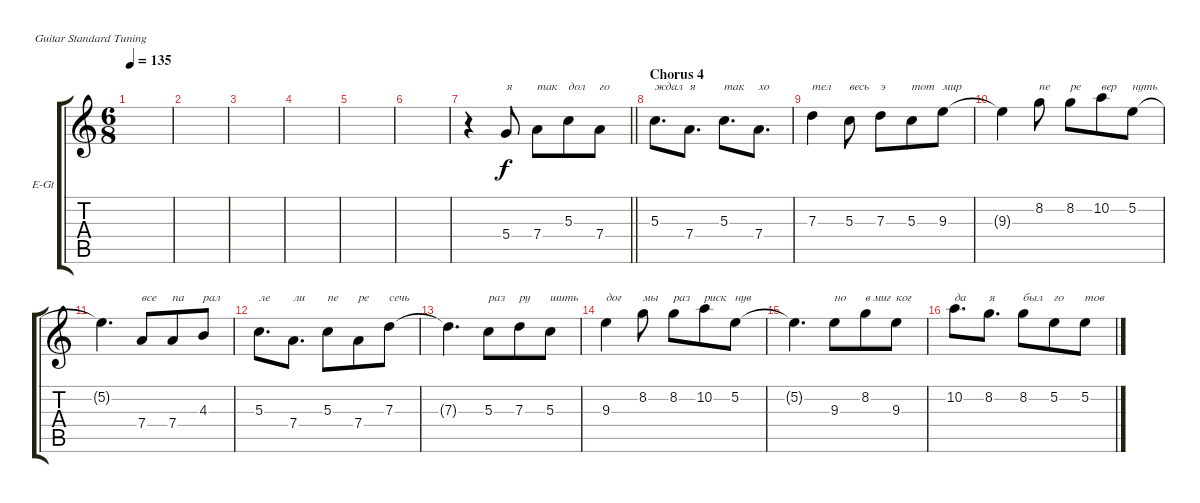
\bracketExtendMode groupsimilarinstruments
\firstSystemTrackNameOrientation horizontal
\otherSystemsTrackNameOrientation horizontal
\track ("vocal back 2 (Konstantin Bekrev)" "E-Gt") {instrument electricguitarclean}
\staff {score tabs}
\tuning (E4 B3 G3 D3 A2 E2)
\ts (6 8)
\tempo 135
\clef g2
\scale
0.333333
\ks aminor
|
\scale
0.333333 |
\scale
0.333333 |
\scale
0.333333 |
\scale
0.333333 |
\scale
0.333333 |
\scale
0.333333
\barLineRight lightlight
r.4 5.4.8{txt "я"} 7.4.8{txt "так"} 5.3.8{txt "дол"} 7.4.8{txt "го"} |
\section ("" "Chorus 4")
\scale
0.333333 5.3.8{d txt "ждал"} 7.4.8{d txt "я"} 5.3.8{d txt "так"} 7.4.8{d txt "хо"} |
\scale
0.333333 7.3.4{txt "тел"} 5.3.8{txt "весь"} 7.3.8{txt "э"} 5.3.8{txt "тот"} 9.3.8{txt "мир"} |
\scale
0.333333 9.3{t}.4 8.2.8{txt "пе"} 8.2.8{txt "ре"} 10.2.8{txt "вер"} 5.2.8{txt "нуть"} |
\scale
0.333333 5.2{t}.4{d} 7.4.8{txt "все"} 7.4.8{txt "па"} 4.3.8{txt "рал"} |
\scale
0.333333 5.3.8{d txt "ле"} 7.4.8{d txt "ли"} 5.3.8{txt "пе"} 7.4.8{txt "ре"} 7.3.8{txt "сечь"} |
\scale
0.333333 7.3{t}.4{d} 5.3.8{txt "раз"} 7.3.8{txt "ру"} 5.3.8{txt "шить"} |
\scale
0.333333 9.3.4{txt "дог"} 8.2.8{txt "мы"} 8.2.8{txt "раз"} 10.2.8{txt "риск"} 5.2.8{txt "нув"} |
\scale
0.333333 5.2{t}.4{d} 9.3.8{txt "но"} 8.2.8{txt "в миг"} 9.3.8{txt "ког"} |
\scale
0.333333 10.2.8{d txt "да"} 8.2.8{d txt "я"} 8.2.8{txt "был"} 5.2.8{txt "го"} 5.2.8{txt "тов"}
